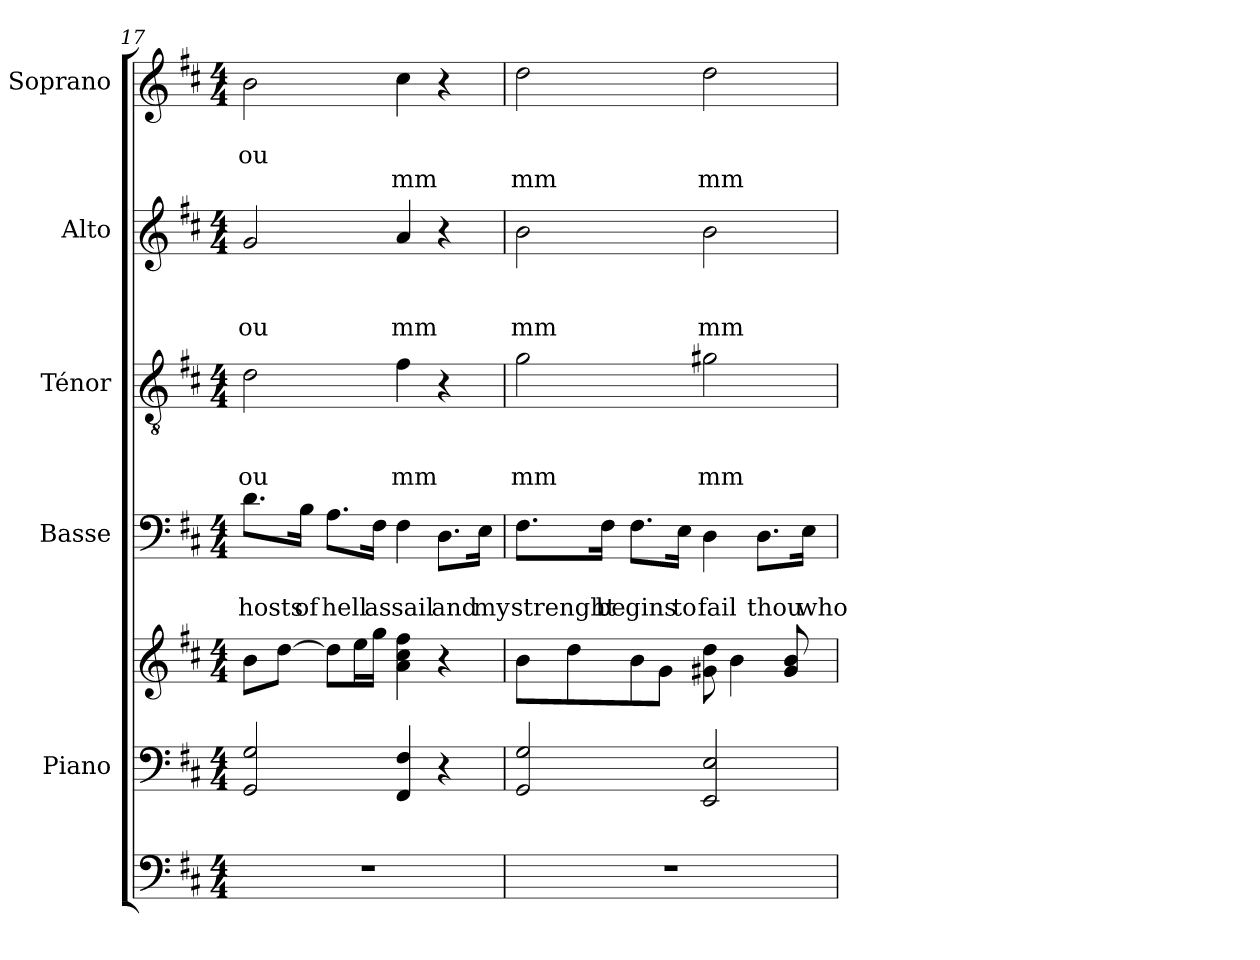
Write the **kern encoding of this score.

**kern	**kern	**kern	**kern	**text	**text	**kern	**text	**text	**text	**kern	**text	**text	**text	**kern	**text	**text	**text
*part6	*part5	*part5	*part4	*part4	*part4	*part3	*part3	*part3	*part3	*part2	*part2	*part2	*part2	*part1	*part1	*part1	*part1
*staff7	*staff6	*staff5	*staff4	*staff4	*staff4	*staff3	*staff3	*staff3	*staff3	*staff2	*staff2	*staff2	*staff2	*staff1	*staff1	*staff1	*staff1
*	*I"Piano	*	*I"Basse	*	*	*I"Ténor	*	*	*	*I"Alto	*	*	*	*I"Soprano	*	*	*
*	*I'Pno	*	*I'Ba.	*	*	*I'T	*	*	*	*I'A	*	*	*	*I'S	*	*	*
!!LO:LB:g=z
*clefF4	*clefF4	*clefG2	*clefF4	*	*	*clefGv2	*	*	*	*clefG2	*	*	*	*clefG2	*	*	*
*k[f#c#]	*k[f#c#]	*k[f#c#]	*k[f#c#]	*	*	*k[f#c#]	*	*	*	*k[f#c#]	*	*	*	*k[f#c#]	*	*	*
*D:	*D:	*D:	*D:	*	*	*D:	*	*	*	*D:	*	*	*	*D:	*	*	*
*M4/4	*M4/4	*M4/4	*M4/4	*	*	*M4/4	*	*	*	*M4/4	*	*	*	*M4/4	*	*	*
=17	=17	=17	=17	=17	=17	=17	=17	=17	=17	=17	=17	=17	=17	=17	=17	=17	=17
!	!	!	!	!	!LO:LY:b	!	!	!	!	!	!	!	!	!	!	!	!
!	!	!	!	!	!	!	!	!	!LO:LY:b	!	!	!	!	!	!	!	!
!	!	!	!	!	!	!	!	!	!	!	!	!	!LO:LY:b	!	!	!	!
!	!	!	!	!	!	!	!	!	!	!	!	!	!	!	!	!LO:LY:b	!
1r	2GG/ 2G/	8b\L	8.d\L	.	hosts	2d\	.	.	ou	2g/	.	.	ou	2b\	.	ou	.
.	.	[8dd\J	.	.	.	.	.	.	.	.	.	.	.	.	.	.	.
!	!	!	!	!	!LO:LY:b	!	!	!	!	!	!	!	!	!	!	!	!
.	.	.	16B\Jk	.	of	.	.	.	.	.	.	.	.	.	.	.	.
!	!	!	!	!	!LO:LY:b	!	!	!	!	!	!	!	!	!	!	!	!
.	.	8dd\L]	8.A\L	.	hell	.	.	.	.	.	.	.	.	.	.	.	.
.	.	16ee\L	.	.	.	.	.	.	.	.	.	.	.	.	.	.	.
!	!	!	!	!	!LO:LY:b	!	!	!	!	!	!	!	!	!	!	!	!
.	.	16gg\JJ	16F#\Jk	.	as	.	.	.	.	.	.	.	.	.	.	.	.
!	!	!	!	!	!LO:LY:b	!	!	!	!	!	!	!	!	!	!	!	!
!	!	!	!	!	!	!	!	!	!LO:LY:b	!	!	!	!	!	!	!	!
!	!	!	!	!	!	!	!	!	!	!	!	!	!LO:LY:b	!	!	!	!
!	!	!	!	!	!	!	!	!	!	!	!	!	!	!	!	!	!LO:LY:b
.	4FF#/ 4F#/	4a\ 4cc#\ 4ff#\	4F#\	.	sail	4f#\	.	.	mm	4a/	.	.	mm	4cc#\	.	.	mm
!	!	!	!	!	!LO:LY:b	!	!	!	!	!	!	!	!	!	!	!	!
.	4r	4r	8.D\L	.	and	4r	.	.	.	4r	.	.	.	4r	.	.	.
!	!	!	!	!	!LO:LY:b	!	!	!	!	!	!	!	!	!	!	!	!
.	.	.	16E\Jk	.	my	.	.	.	.	.	.	.	.	.	.	.	.
=18	=18	=18	=18	=18	=18	=18	=18	=18	=18	=18	=18	=18	=18	=18	=18	=18	=18
!	!	!	!	!	!LO:LY:b	!	!	!	!	!	!	!	!	!	!	!	!
!	!	!	!	!	!	!	!	!	!LO:LY:b	!	!	!	!	!	!	!	!
!	!	!	!	!	!	!	!	!	!	!	!	!	!LO:LY:b	!	!	!	!
!	!	!	!	!	!	!	!	!	!	!	!	!	!	!	!	!	!LO:LY:b
1r	2GG/ 2G/	8b\L	8.F#\L	.	strenght	2g\	.	.	mm	2b\	.	.	mm	2dd\	.	.	mm
.	.	8dd\	.	.	.	.	.	.	.	.	.	.	.	.	.	.	.
!	!	!	!	!	!LO:LY:b	!	!	!	!	!	!	!	!	!	!	!	!
.	.	.	16F#\Jk	.	be	.	.	.	.	.	.	.	.	.	.	.	.
!	!	!	!	!	!LO:LY:b	!	!	!	!	!	!	!	!	!	!	!	!
.	.	8b\	8.F#\L	.	gins	.	.	.	.	.	.	.	.	.	.	.	.
.	.	8g\J	.	.	.	.	.	.	.	.	.	.	.	.	.	.	.
!	!	!	!	!	!LO:LY:b	!	!	!	!	!	!	!	!	!	!	!	!
.	.	.	16E\Jk	.	to	.	.	.	.	.	.	.	.	.	.	.	.
!	!	!	!	!	!LO:LY:b	!	!	!	!	!	!	!	!	!	!	!	!
!	!	!	!	!	!	!	!	!	!LO:LY:b	!	!	!	!	!	!	!	!
!	!	!	!	!	!	!	!	!	!	!	!	!	!LO:LY:b	!	!	!	!
!	!	!	!	!	!	!	!	!	!	!	!	!	!	!	!	!	!LO:LY:b
.	2EE/ 2E/	8g#X\ 8dd\	4D\	.	fail	2g#X\	.	.	mm	2b\	.	.	mm	2dd\	.	.	mm
.	.	4b\	.	.	.	.	.	.	.	.	.	.	.	.	.	.	.
!	!	!	!	!	!LO:LY:b	!	!	!	!	!	!	!	!	!	!	!	!
.	.	.	8.D\L	.	thou	.	.	.	.	.	.	.	.	.	.	.	.
.	.	8g#/ 8b/	.	.	.	.	.	.	.	.	.	.	.	.	.	.	.
!	!	!	!	!	!LO:LY:b	!	!	!	!	!	!	!	!	!	!	!	!
.	.	.	16E\Jk	.	who	.	.	.	.	.	.	.	.	.	.	.	.
=	=	=	=	=	=	=	=	=	=	=	=	=	=	=	=	=	=
*-	*-	*-	*-	*-	*-	*-	*-	*-	*-	*-	*-	*-	*-	*-	*-	*-	*-
